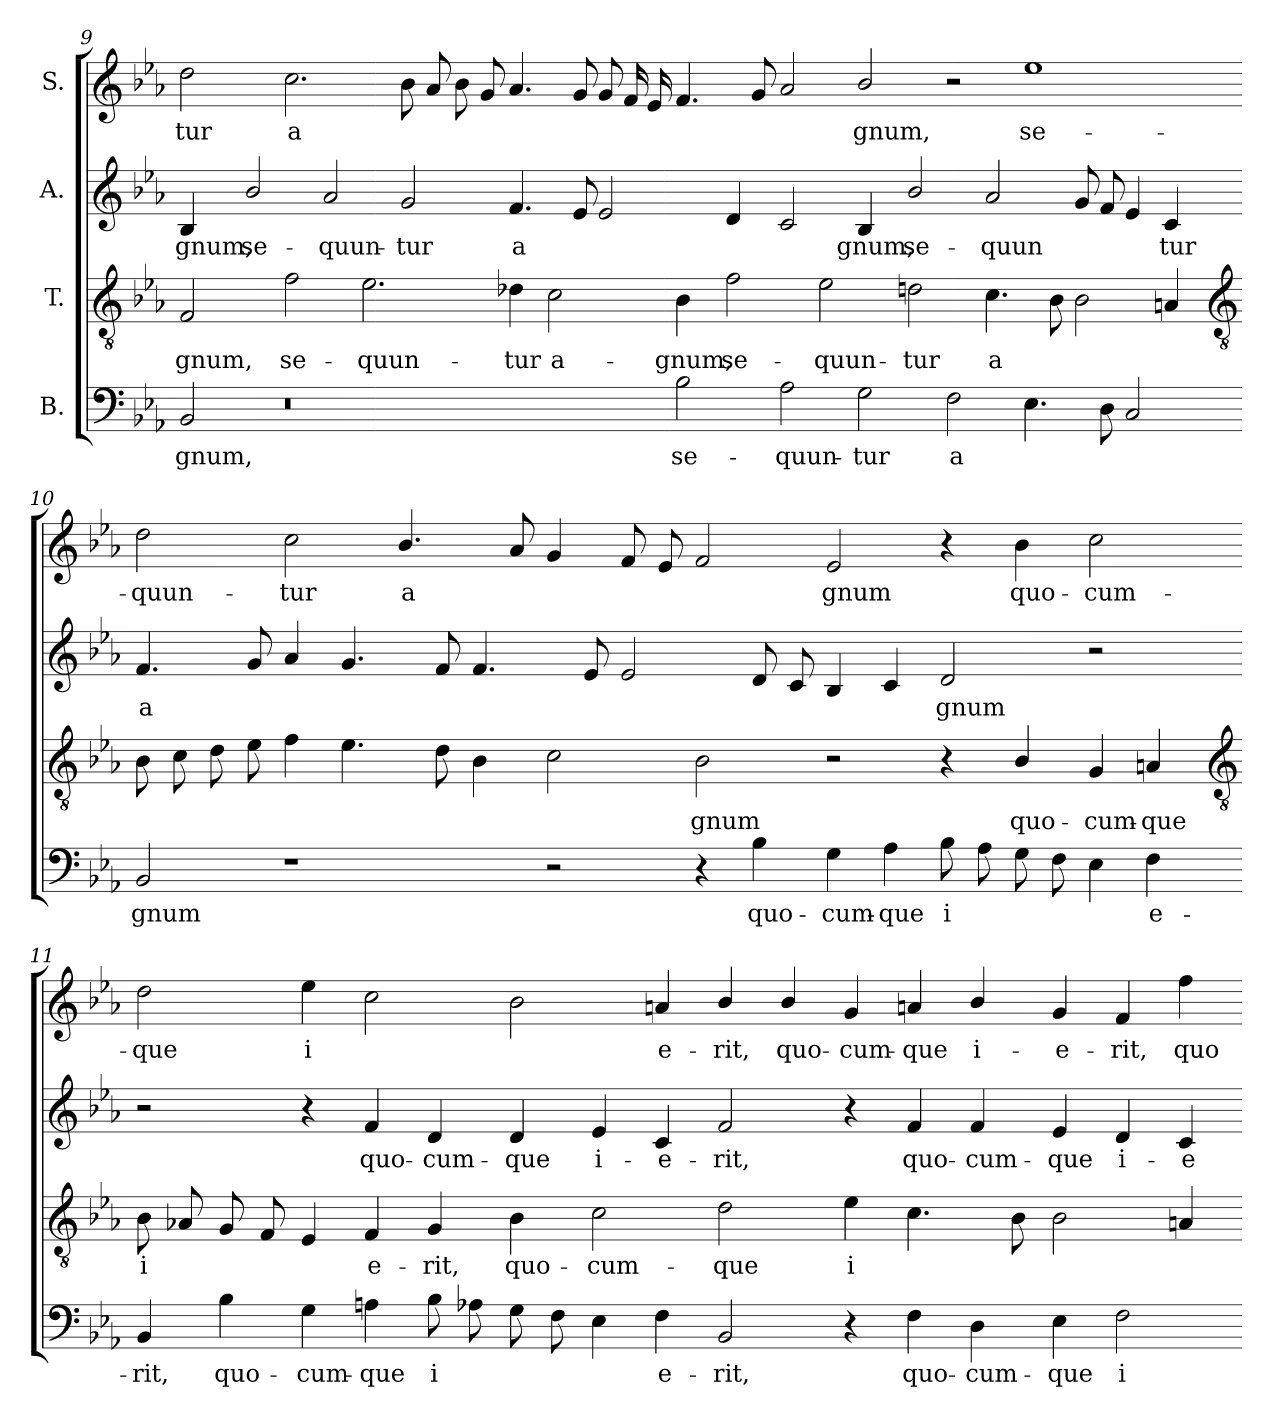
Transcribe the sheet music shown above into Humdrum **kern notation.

**kern	**text	**kern	**text	**kern	**text	**kern	**text
*part4	*part4	*part3	*part3	*part2	*part2	*part1	*part1
*staff4	*staff4	*staff3	*staff3	*staff2	*staff2	*staff1	*staff1
*I"B.	*	*I"T.	*	*I"A.	*	*I"S.	*
!!LO:LB:g=z
*clefF4	*	*clefGv2	*	*clefG2	*	*clefG2	*
*k[b-e-a-]	*	*k[b-e-a-]	*	*k[b-e-a-]	*	*k[b-e-a-]	*
*E-:	*	*E-:	*	*E-:	*	*E-:	*
=9	=9	=9	=9	=9	=9	=9	=9
!	!LO:LY:b	!	!LO:LY:b	!	!LO:LY:b	!	!LO:LY:b
2BB-	gnum,	2F	gnum,	4B-	gnum,	2dd	-tur
!	!	!	!	!	!LO:LY:b	!	!
.	.	.	.	2b-/	se-	.	.
!	!	!	!LO:LY:b	!	!	!	!LO:LY:b
0r	.	2f	se-	.	.	2.cc	a
!	!	!	!	!	!LO:LY:b	!	!
.	.	.	.	2a-	-quun-	.	.
!	!	!	!LO:LY:b	!	!	!	!
.	.	2.e-	-quun-	.	.	.	.
!	!	!	!	!	!LO:LY:b	!	!
.	.	.	.	2g	-tur	8b-	.
.	.	.	.	.	.	8a-	.
.	.	.	.	.	.	8b-	.
.	.	.	.	.	.	8g	.
!	!	!	!LO:LY:b	!	!LO:LY:b	!	!
.	.	4d-X	-tur	4.f	a	4.a-	.
!	!	!	!LO:LY:b	!	!	!	!
.	.	2c	a-	.	.	.	.
.	.	.	.	8e-	.	8g	.
.	.	.	.	2e-	.	8g	.
.	.	.	.	.	.	16f	.
.	.	.	.	.	.	16e-	.
!	!LO:LY:b	!	!LO:LY:b	!	!	!	!
2B-	se-	4B-	-gnum,	.	.	4.f	.
!	!	!	!LO:LY:b	!	!	!	!
.	.	2f	se-	4d	.	.	.
.	.	.	.	.	.	8g	.
!	!LO:LY:b	!	!	!	!	!	!
2A-	-quun-	.	.	2c	.	2a-	.
!	!	!	!LO:LY:b	!	!	!	!
.	.	2e-	-quun-	.	.	.	.
!	!LO:LY:b	!	!	!	!LO:LY:b	!	!LO:LY:b
2G	-tur	.	.	4B-	gnum,	2b-/	gnum,
!	!	!	!LO:LY:b	!	!LO:LY:b	!	!
.	.	2dn	-tur	2b-/	se-	.	.
!	!LO:LY:b	!	!	!	!	!	!
2F	a	.	.	.	.	2r	.
!	!	!	!LO:LY:b	!	!LO:LY:b	!	!
.	.	4.c	a	2a-	-quun	.	.
!	!	!	!	!	!	!	!LO:LY:b
4.E-	.	.	.	.	.	1ee-	se-
.	.	8B-	.	.	.	.	.
.	.	2B-	.	8g	.	.	.
8D	.	.	.	8f	.	.	.
2C	.	.	.	4e-	.	.	.
!	!	!	!	!	!LO:LY:b	!	!
.	.	4An	.	4c	tur	.	.
!!LO:LB:g=z
=10-	=10-	=10-	=10-	=10-	=10-	=10-	=10-
*	*	*clefGv2	*	*	*	*	*
!	!LO:LY:b	!	!	!	!LO:LY:b	!	!LO:LY:b
2BB-	gnum	8B-	.	4.f	a	2dd	-quun-
.	.	8c	.	.	.	.	.
.	.	8d	.	.	.	.	.
.	.	8e-	.	8g	.	.	.
!	!	!	!	!	!	!	!LO:LY:b
1r	.	4f	.	4a-	.	2cc	-tur
.	.	4.e-	.	4.g	.	.	.
!	!	!	!	!	!	!	!LO:LY:b
.	.	.	.	.	.	4.b-/	a
.	.	8d	.	8f	.	.	.
.	.	4B-	.	4.f	.	.	.
.	.	.	.	.	.	8a-	.
2r	.	2c	.	.	.	4g	.
.	.	.	.	8e-	.	.	.
.	.	.	.	2e-	.	8f	.
.	.	.	.	.	.	8e-	.
!	!	!	!LO:LY:b	!	!	!	!
4r	.	2B-	gnum	.	.	2f	.
!	!LO:LY:b	!	!	!	!	!	!
4B-	quo-	.	.	8d	.	.	.
.	.	.	.	8c	.	.	.
!	!LO:LY:b	!	!	!	!	!	!LO:LY:b
4G	-cum-	2r	.	4B-	.	2e-	gnum
!	!LO:LY:b	!	!	!	!	!	!
4A-	-que	.	.	4c	.	.	.
!	!LO:LY:b	!	!	!	!LO:LY:b	!	!
8B-	i	4r	.	2d	gnum	4r	.
8A-	.	.	.	.	.	.	.
!	!	!	!LO:LY:b	!	!	!	!LO:LY:b
8G	.	4B-/	quo-	.	.	4b-	quo-
8F	.	.	.	.	.	.	.
!	!	!	!LO:LY:b	!	!	!	!LO:LY:b
4E-	.	4G	-cum-	2r	.	2cc	-cum-
!	!LO:LY:b	!	!LO:LY:b	!	!	!	!
4F	e-	4An	-que	.	.	.	.
!!LO:LB:g=z
=11-	=11-	=11-	=11-	=11-	=11-	=11-	=11-
*	*	*clefGv2	*	*	*	*	*
!	!LO:LY:b	!	!LO:LY:b	!	!	!	!LO:LY:b
4BB-	-rit,	8B-	i	2r	.	2dd	-que
.	.	8A-	.	.	.	.	.
!	!LO:LY:b	!	!	!	!	!	!
4B-	quo-	8G	.	.	.	.	.
.	.	8F	.	.	.	.	.
!	!LO:LY:b	!	!	!	!	!	!LO:LY:b
4G	-cum-	4E-	.	4r	.	4ee-	i
!	!LO:LY:b	!	!LO:LY:b	!	!LO:LY:b	!	!
4An	-que	4F	e-	4f	quo-	2cc	.
!	!LO:LY:b	!	!LO:LY:b	!	!LO:LY:b	!	!
8B-	i	4G	-rit,	4d	-cum-	.	.
8A-X	.	.	.	.	.	.	.
!	!	!	!LO:LY:b	!	!LO:LY:b	!	!
8G	.	4B-	quo-	4d	-que	2b-	.
8F	.	.	.	.	.	.	.
!	!	!	!LO:LY:b	!	!LO:LY:b	!	!
4E-	.	2c	-cum-	4e-	i-	.	.
!	!LO:LY:b	!	!	!	!LO:LY:b	!	!LO:LY:b
4F	e-	.	.	4c	-e-	4an	e-
!	!LO:LY:b	!	!LO:LY:b	!	!LO:LY:b	!	!LO:LY:b
2BB-	-rit,	2d	-que	2f	-rit,	4b-/	-rit,
!	!	!	!	!	!	!	!LO:LY:b
.	.	.	.	.	.	4b-/	quo-
!	!	!	!LO:LY:b	!	!	!	!LO:LY:b
4r	.	4e-	i	4r	.	4g/	-cum-
!	!LO:LY:b	!	!	!	!LO:LY:b	!	!LO:LY:b
4F	quo-	4.c	.	4f	quo-	4an/	-que
!	!LO:LY:b	!	!	!	!LO:LY:b	!	!LO:LY:b
4D	-cum-	.	.	4f	-cum-	4b-/	i-
.	.	8B-	.	.	.	.	.
!	!LO:LY:b	!	!	!	!LO:LY:b	!	!LO:LY:b
4E-	-que	2B-	.	4e-	-que	4g	-e-
!	!LO:LY:b	!	!	!	!LO:LY:b	!	!LO:LY:b
2F	i-	.	.	4d	i-	4f	-rit,
!	!	!	!	!	!LO:LY:b	!	!LO:LY:b
.	.	4An	.	4c	-e-	4ff	quo-
=-	=-	=-	=-	=-	=-	=-	=-
*-	*-	*-	*-	*-	*-	*-	*-
